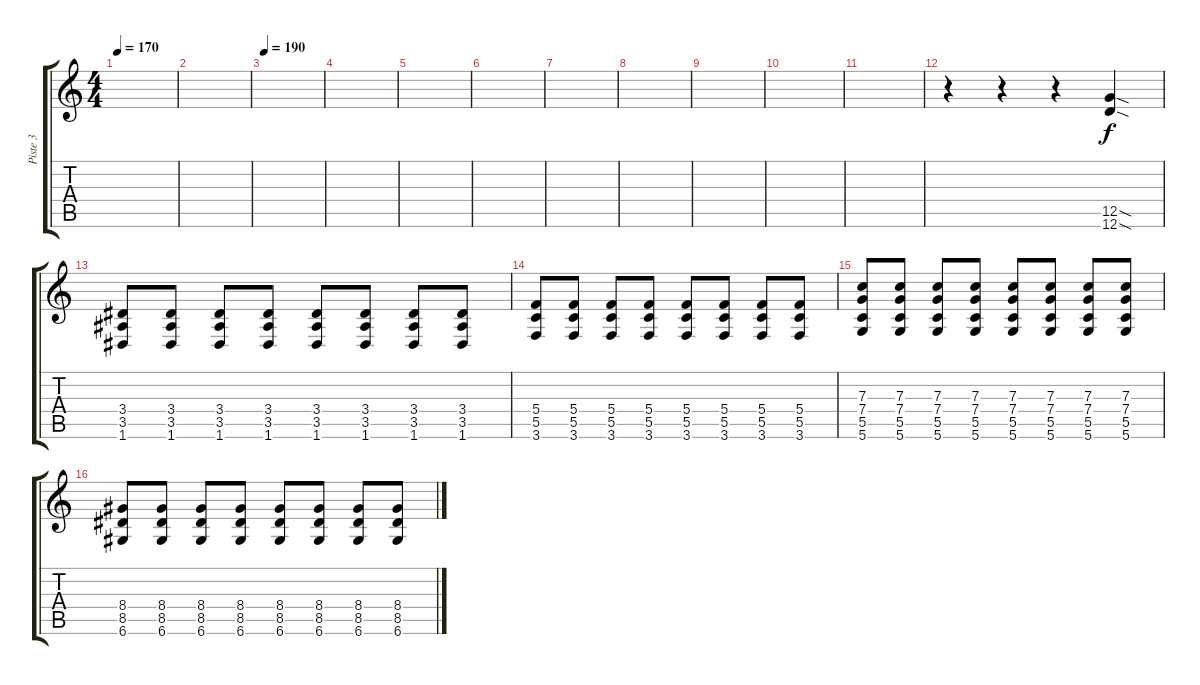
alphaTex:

\track ("Piste 3" "Piste 3") {instrument distortionguitar}
\staff {score tabs}
\tuning (D4 A3 F3 C3 G2 D2) {hide}
\ts (4 4)
\tempo 170
\clef g2
\ks c
|
|
\tempo 190
|
|
|
|
|
|
|
|
|
r.4 r.4 r.4 (12.5{sod} 12.6{sod}).4 |
(3.4 3.5 1.6).8 (3.4 3.5 1.6).8 (3.4 3.5 1.6).8 (3.4 3.5 1.6).8 (3.4 3.5 1.6).8 (3.4 3.5 1.6).8 (3.4 3.5 1.6).8 (3.4 3.5 1.6).8 |
(5.4 5.5 3.6).8 (5.4 5.5 3.6).8 (5.4 5.5 3.6).8 (5.4 5.5 3.6).8 (5.4 5.5 3.6).8 (5.4 5.5 3.6).8 (5.4 5.5 3.6).8 (5.4 5.5 3.6).8 |
(7.3 7.4 5.5 5.6).8 (7.3 7.4 5.5 5.6).8 (7.3 7.4 5.5 5.6).8 (7.3 7.4 5.5 5.6).8 (7.3 7.4 5.5 5.6).8 (7.3 7.4 5.5 5.6).8 (7.3 7.4 5.5 5.6).8 (7.3 7.4 5.5 5.6).8 |
(8.4 8.5 6.6).8 (8.4 8.5 6.6).8 (8.4 8.5 6.6).8 (8.4 8.5 6.6).8 (8.4 8.5 6.6).8 (8.4 8.5 6.6).8 (8.4 8.5 6.6).8 (8.4 8.5 6.6).8
